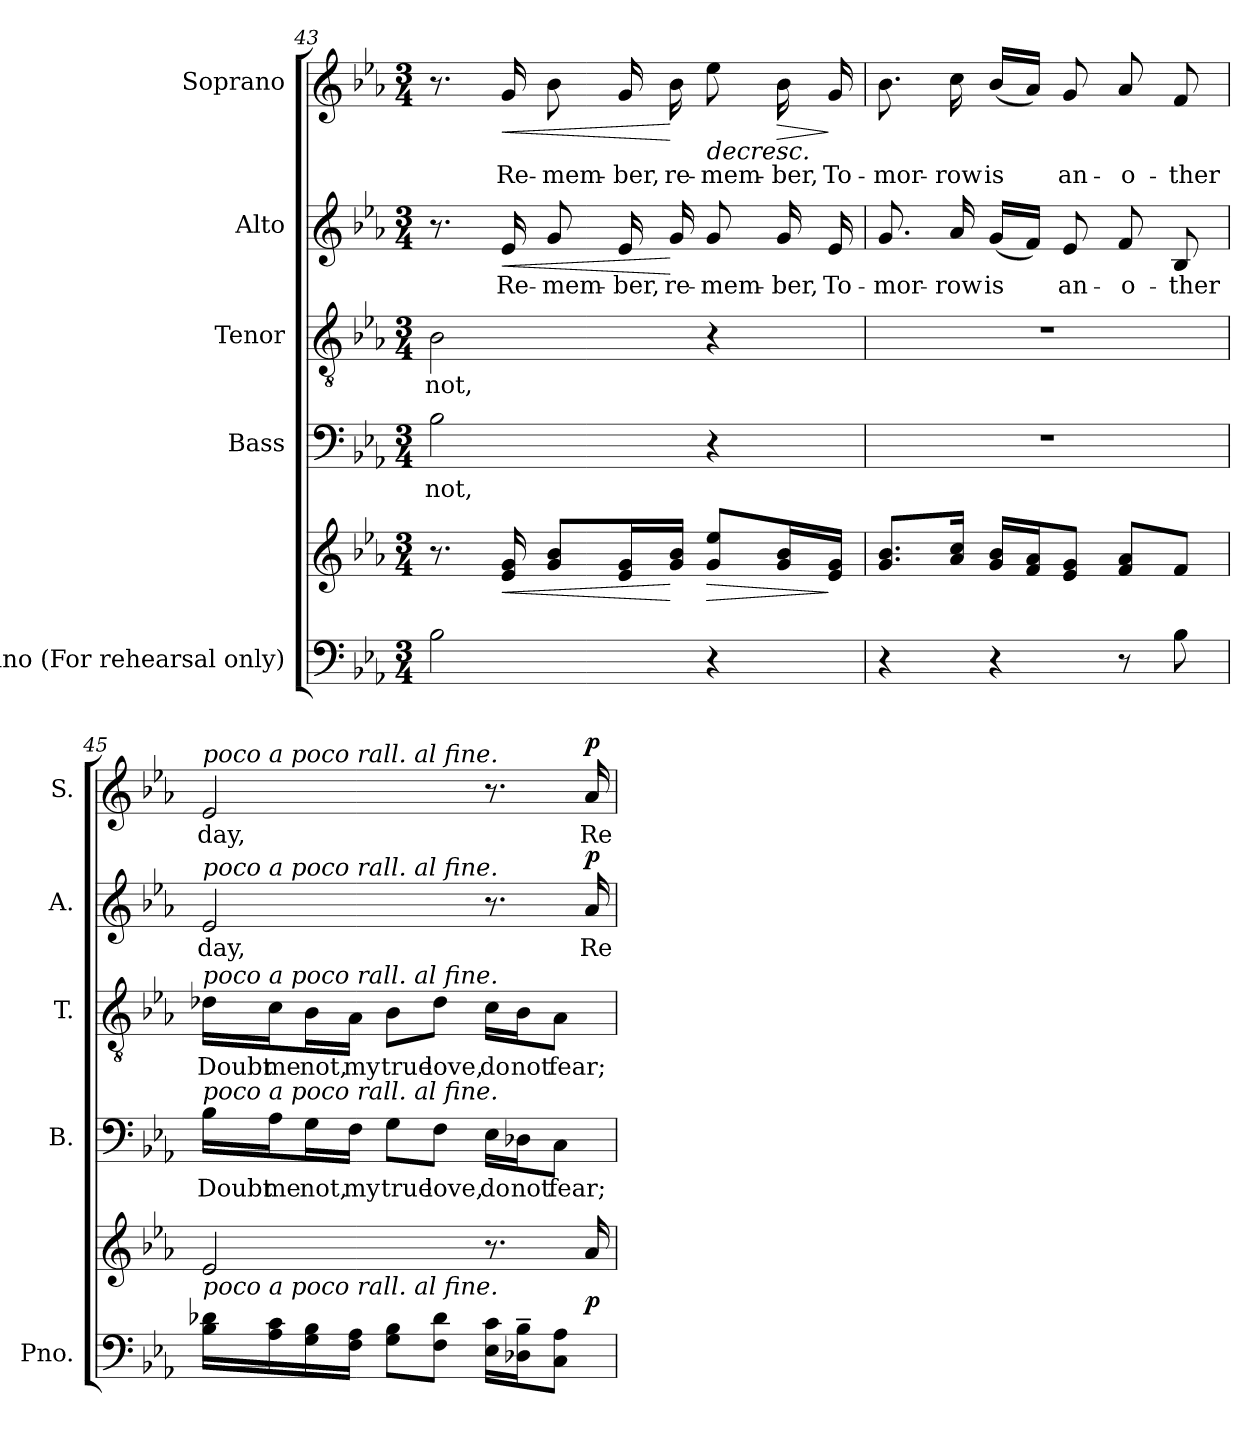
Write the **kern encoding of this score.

**kern	**kern	**dynam	**kern	**text	**kern	**text	**kern	**text	**dynam	**kern	**text	**dynam
*part5	*part5	*part5	*part4	*part4	*part3	*part3	*part2	*part2	*part2	*part1	*part1	*part1
*staff6	*staff5	*staff5/6	*staff4	*staff4	*staff3	*staff3	*staff2	*staff2	*staff2	*staff1	*staff1	*staff1
*I"Piano (For rehearsal only)	*	*	*I"Bass	*	*I"Tenor	*	*I"Alto	*	*	*I"Soprano	*	*
*I'Pno.	*	*	*I'B.	*	*I'T.	*	*I'A.	*	*	*I'S.	*	*
*clefF4	*clefG2	*	*clefF4	*	*clefGv2	*	*clefG2	*	*	*clefG2	*	*
*	*	*	*	*	*ITrd7c12	*	*	*	*	*	*	*
*k[b-e-a-]	*k[b-e-a-]	*	*k[b-e-a-]	*	*k[b-e-a-]	*	*k[b-e-a-]	*	*	*k[b-e-a-]	*	*
*E-:	*E-:	*	*E-:	*	*E-:	*	*E-:	*	*	*E-:	*	*
*M3/4	*M3/4	*	*M3/4	*	*M3/4	*	*M3/4	*	*	*M3/4	*	*
=43	=43	=43	=43	=43	=43	=43	=43	=43	=43	=43	=43	=43
!	!	!	!	!LO:LY:b:color=#000000	!	!	!	!	!	!	!	!
!	!	!	!	!	!	!LO:LY:b:color=#000000	!	!	!	!	!	!
2B-i\	8.r	.	2B-i\	not,	2BB-i\	not,	8.r	.	.	8.r	.	.
!	!	!LO:HP:b	!	!	!	!	!	!	!	!	!	!
!	!	!	!	!	!	!	!	!LO:LY:b:color=#000000	!LO:HP:b	!	!	!
!	!	!	!	!	!	!	!	!	!	!	!LO:LY:b:color=#000000	!LO:HP:b
.	16e-i/ 16gi	<	.	.	.	.	16e-i/	Re-	<	16gi/	Re-	<
!	!	!	!	!	!	!	!	!LO:LY:b:color=#000000	!	!	!	!
!	!	!	!	!	!	!	!	!	!	!	!LO:LY:b:color=#000000	!
.	8gi/ 8b-iL	.	.	.	.	.	8gi/	-mem-	.	8b-i\	-mem-	.
!	!	!	!	!	!	!	!	!LO:LY:b:color=#000000	!	!	!	!
!	!	!	!	!	!	!	!	!	!	!	!LO:LY:b:color=#000000	!
.	16e-i/ 16giL	.	.	.	.	.	16e-i/	-ber,	.	16gi/	-ber,	.
!	!	!	!	!	!	!	!	!LO:LY:b:color=#000000	!	!	!	!
!	!	!	!	!	!	!	!	!	!	!	!LO:LY:b:color=#000000	!
.	16gi/ 16b-iJJ	[	.	.	.	.	16gi/	re-	[	16b-i\	re-	[
!	!	!LO:HP:b	!	!	!	!	!	!	!	!	!	!
!	!	!	!	!	!	!	!	!LO:LY:b:color=#000000	!	!	!	!
!	!	!	!	!	!	!	!	!	!	!	!LO:LY:b:color=#000000	!LO:HP:b
4r	8gi/ 8ee-iL	>	4r	.	4r	.	8gi/	-mem-	.	8ee-i\	-mem-	>
!	!	!	!	!	!	!	!	!LO:LY:b:color=#000000	!	!	!	!
!	!	!	!	!	!	!	!	!	!	!	!LO:LY:b:color=#000000	!LO:HP:b
.	16gi/ 16b-iL	.	.	.	.	.	16gi/	-ber,	.	16b-i\	-ber,	>
!	!	!	!	!	!	!	!	!LO:LY:b:color=#000000	!	!	!	!
!	!	!	!	!	!	!	!	!	!	!	!LO:LY:b:color=#000000	!
.	16e-i/ 16giJJ	]	.	.	.	.	16e-i/	To-	.	16gi/	To-	] ]
!!LO:PB:g=z
=44	=44	=44	=44	=44	=44	=44	=44	=44	=44	=44	=44	=44
!	!	!	!LO:N:vis=1	!	!LO:N:vis=1	!	!	!	!	!	!	!
!	!	!	!	!	!	!	!	!LO:LY:b:color=#000000	!	!	!	!
!	!	!	!	!	!	!	!	!	!	!	!LO:LY:b:color=#000000	!
4r	8.gi/ 8.b-iL	.	2.r	.	2.r	.	8.gi/	-mor-	.	8.b-i\	-mor-	.
!	!	!	!	!	!	!	!	!LO:LY:b:color=#000000	!	!	!	!
!	!	!	!	!	!	!	!	!	!	!	!LO:LY:b:color=#000000	!
.	16a-i/ 16cciJk	.	.	.	.	.	16a-i/	-row	.	16cci\	-row	.
!	!	!	!	!	!	!	!	!LO:LY:b:color=#000000	!	!	!	!
!	!	!	!	!	!	!	!	!	!	!	!LO:LY:b:color=#000000	!
4r	16gi/ 16b-iLL	.	.	.	.	.	(16gi/LL	is	.	(16b-i/LL	is	.
.	16fi/ 16a-iJ	.	.	.	.	.	16fi/JJ)	.	.	16a-i/JJ)	.	.
!	!	!	!	!	!	!	!	!LO:LY:b:color=#000000	!	!	!	!
!	!	!	!	!	!	!	!	!	!	!	!LO:LY:b:color=#000000	!
.	8e-i/ 8giJ	.	.	.	.	.	8e-i/	an-	.	8gi/	an-	.
!	!	!	!	!	!	!	!	!LO:LY:b:color=#000000	!	!	!	!
!	!	!	!	!	!	!	!	!	!	!	!LO:LY:b:color=#000000	!
8r	8fi/ 8a-iL	.	.	.	.	.	8fi/	-o-	.	8a-i/	-o-	.
!	!	!	!	!	!	!	!	!LO:LY:b:color=#000000	!	!	!	!
!	!	!	!	!	!	!	!	!	!	!	!LO:LY:b:color=#000000	!
8B-i\	8fi/J	.	.	.	.	.	8B-i/	-ther	.	8fi/	-ther	.
=45	=45	=45	=45	=45	=45	=45	=45	=45	=45	=45	=45	=45
!	!	!	!	!LO:LY:b:color=#000000	!	!	!	!	!	!	!	!
!	!	!	!	!	!	!LO:LY:b:color=#000000	!	!	!	!	!	!
!	!	!	!	!	!	!	!	!LO:LY:b:color=#000000	!	!	!	!
!	!	!	!	!	!	!	!	!	!	!LO:TX:a:i:t=poco a poco rall. al fine.	!	!
!	!	!	!	!	!	!	!LO:TX:a:i:t=poco a poco rall. al fine.	!	!	!	!	!
!	!	!	!	!	!LO:TX:a:i:t=poco a poco rall. al fine.	!	!	!	!	!	!	!
!	!	!	!LO:TX:a:i:t=poco a poco rall. al fine.	!	!	!	!	!	!	!	!	!
!	!LO:TX:b:i:t=poco a poco rall. al fine.	!	!	!	!	!	!	!	!	!	!	!
!	!	!	!	!	!	!	!	!	!	!	!LO:LY:b:color=#000000	!
16B-i\ 16d-XiLL	2e-i/	.	16B-i\LL	Doubt	16D-Xi\LL	Doubt	2e-i/	day,	.	2e-i/	day,	.
!	!	!	!	!LO:LY:b:color=#000000	!	!	!	!	!	!	!	!
!	!	!	!	!	!	!LO:LY:b:color=#000000	!	!	!	!	!	!
16A-i\ 16ci	.	.	16A-i\J	me	16Ci\J	me	.	.	.	.	.	.
!	!	!	!	!LO:LY:b:color=#000000	!	!	!	!	!	!	!	!
!	!	!	!	!	!	!LO:LY:b:color=#000000	!	!	!	!	!	!
16Gi\ 16B-i	.	.	16Gi\L	not,	16BB-i\L	not,	.	.	.	.	.	.
!	!	!	!	!LO:LY:b:color=#000000	!	!	!	!	!	!	!	!
!	!	!	!	!	!	!LO:LY:b:color=#000000	!	!	!	!	!	!
16Fi\ 16A-iJJ	.	.	16Fi\JJ	my	16AA-i\JJ	my	.	.	.	.	.	.
!	!	!	!	!LO:LY:b:color=#000000	!	!	!	!	!	!	!	!
!	!	!	!	!	!	!LO:LY:b:color=#000000	!	!	!	!	!	!
8Gi\ 8B-iL	.	.	8Gi\L	true	8BB-i\L	true	.	.	.	.	.	.
!	!	!	!	!LO:LY:b:color=#000000	!	!	!	!	!	!	!	!
!	!	!	!	!	!	!LO:LY:b:color=#000000	!	!	!	!	!	!
8Fi\ 8d-iJ	.	.	8Fi\J	love,	8D-i\J	love,	.	.	.	.	.	.
!	!	!	!	!LO:LY:b:color=#000000	!	!	!	!	!	!	!	!
!	!	!	!	!	!	!LO:LY:b:color=#000000	!	!	!	!	!	!
16E-i\ 16ciLL	8.r	.	16E-i\LL	do	16Ci\LL	do	8.r	.	.	8.r	.	.
!	!	!	!	!LO:LY:b:color=#000000	!	!	!	!	!	!	!	!
!	!	!	!	!	!	!LO:LY:b:color=#000000	!	!	!	!	!	!
16D-Xi\~ 16B-i~J	.	.	16D-Xi\J	not	16BB-i\J	not	.	.	.	.	.	.
!	!	!	!	!LO:LY:b:color=#000000	!	!	!	!	!	!	!	!
!	!	!	!	!	!	!LO:LY:b:color=#000000	!	!	!	!	!	!
8Ci\ 8A-iJ	.	.	8Ci\J	fear;	8AA-i\J	fear;	.	.	.	.	.	.
!	!	!	!	!	!	!	!	!LO:LY:b:color=#000000	!	!	!	!
!	!	!	!	!	!	!	!	!	!	!	!LO:LY:b:color=#000000	!
.	16a-i/	p	.	.	.	.	16a-i/	Re-	p	16a-i/	Re-	p
=	=	=	=	=	=	=	=	=	=	=	=	=
*-	*-	*-	*-	*-	*-	*-	*-	*-	*-	*-	*-	*-
